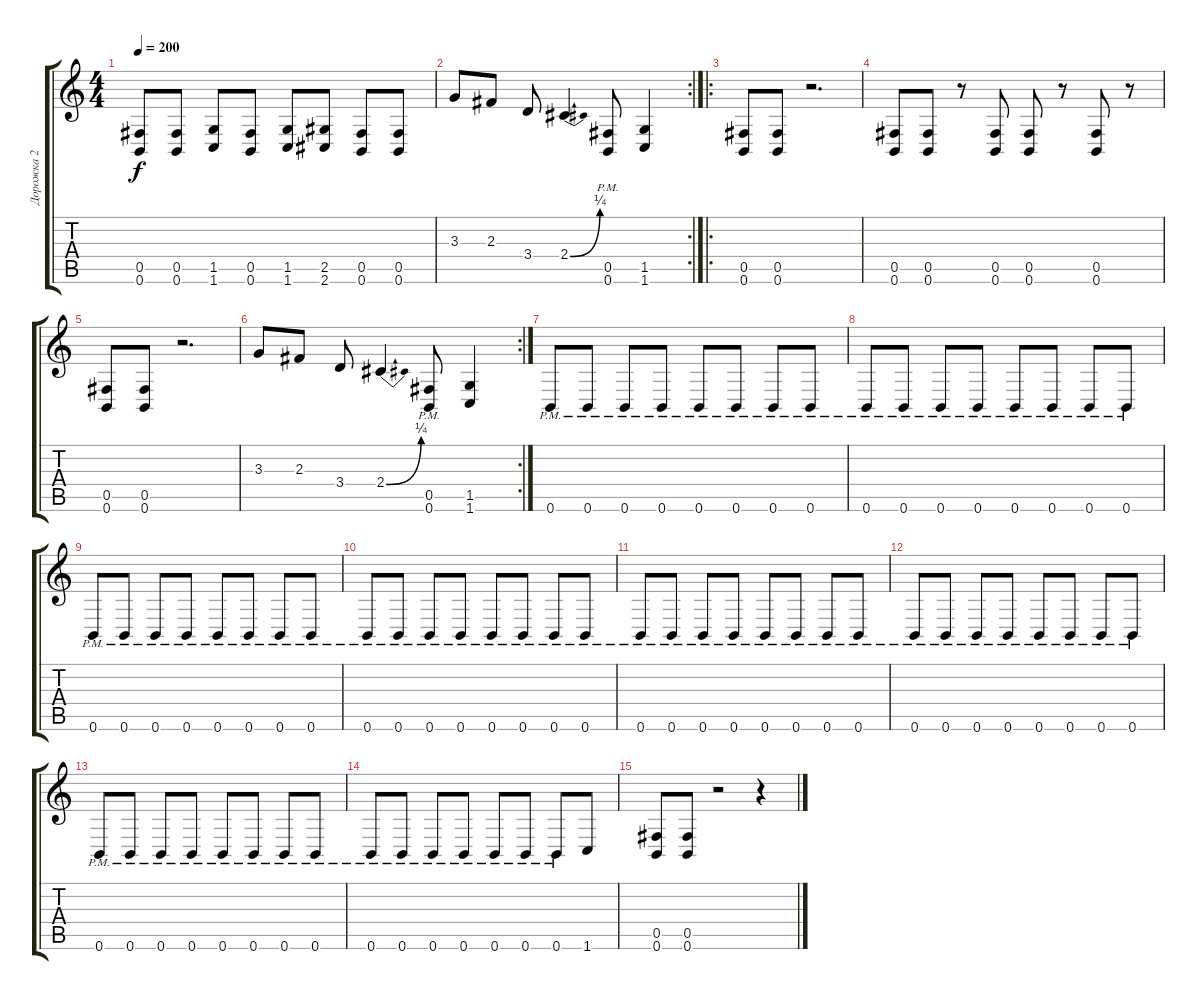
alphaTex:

\track ("Дорожка 2" "Дорожка 2") {instrument distortionguitar}
\staff {score tabs}
\tuning (Db4 Ab3 E3 B2 Gb2 B1) {hide}
\ts (4 4)
\tempo 200
\clef g2
\ks c
(0.5 0.6).8{dy f} (0.5 0.6).8 (1.5 1.6).8 (0.5 0.6).8 (1.5 1.6).8 (2.5 2.6).8 (0.5 0.6).8 (0.5 0.6).8 |
\rc 2
3.3.8 2.3.8 3.4.8 2.4{be (bend 0 0 60 1)}.4 (0.5{pm} 0.6{pm}).8 (1.5 1.6).4 |
\ro
(0.5 0.6).8 (0.5 0.6).8 r.2{d} |
(0.5 0.6).8 (0.5 0.6).8 r.8 (0.5 0.6).8 (0.5 0.6).8 r.8 (0.5 0.6).8 r.8 |
(0.5 0.6).8 (0.5 0.6).8 r.2{d} |
\rc 2
3.3.8 2.3.8 3.4.8 2.4{be (bend 0 0 60 1)}.4 (0.5{pm} 0.6{pm}).8 (1.5 1.6).4 |
0.6{pm}.8 0.6{pm}.8 0.6{pm}.8 0.6{pm}.8 0.6{pm}.8 0.6{pm}.8 0.6{pm}.8 0.6{pm}.8 |
0.6{pm}.8 0.6{pm}.8 0.6{pm}.8 0.6{pm}.8 0.6{pm}.8 0.6{pm}.8 0.6{pm}.8 0.6{pm}.8 |
0.6{pm}.8 0.6{pm}.8 0.6{pm}.8 0.6{pm}.8 0.6{pm}.8 0.6{pm}.8 0.6{pm}.8 0.6{pm}.8 |
0.6{pm}.8 0.6{pm}.8 0.6{pm}.8 0.6{pm}.8 0.6{pm}.8 0.6{pm}.8 0.6{pm}.8 0.6{pm}.8 |
0.6{pm}.8 0.6{pm}.8 0.6{pm}.8 0.6{pm}.8 0.6{pm}.8 0.6{pm}.8 0.6{pm}.8 0.6{pm}.8 |
0.6{pm}.8 0.6{pm}.8 0.6{pm}.8 0.6{pm}.8 0.6{pm}.8 0.6{pm}.8 0.6{pm}.8 0.6{pm}.8 |
0.6{pm}.8 0.6{pm}.8 0.6{pm}.8 0.6{pm}.8 0.6{pm}.8 0.6{pm}.8 0.6{pm}.8 0.6{pm}.8 |
0.6{pm}.8 0.6{pm}.8 0.6{pm}.8 0.6{pm}.8 0.6{pm}.8 0.6{pm}.8 0.6{pm}.8 1.6.8 |
(0.5 0.6).8 (0.5 0.6).8 r.2 r.4
